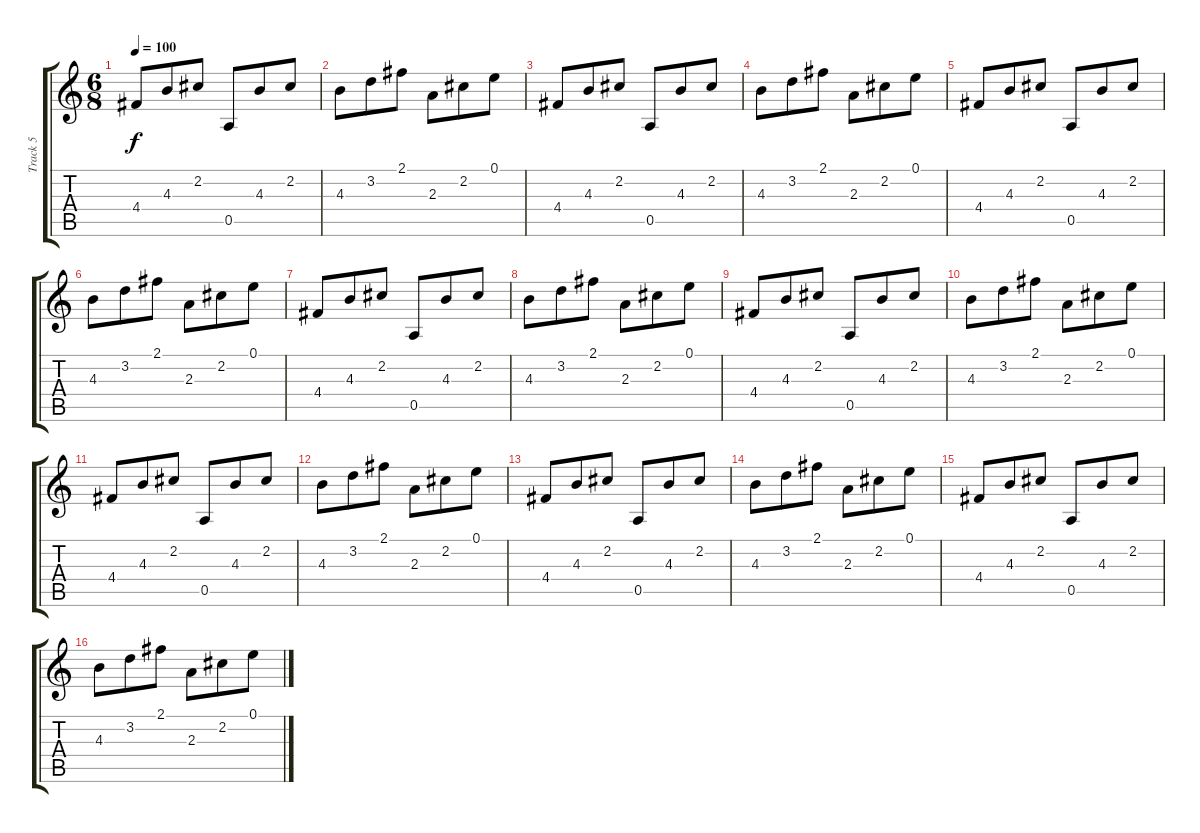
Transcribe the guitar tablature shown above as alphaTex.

\track ("Track 5" "Track 5") {instrument overdrivenguitar}
\staff {score tabs}
\tuning (E4 B3 G3 D3 A2 E2) {hide}
\ts (6 8)
\tempo 100
\clef g2
\ks c
4.4.8{dy f volume 13} 4.3.8{instrument acousticguitarsteel} 2.2.8 0.5.8 4.3.8 2.2.8 |
4.3.8 3.2.8 2.1.8 2.3.8 2.2.8 0.1.8 |
4.4.8{volume 13} 4.3.8{instrument acousticguitarsteel} 2.2.8 0.5.8 4.3.8 2.2.8 |
4.3.8 3.2.8 2.1.8 2.3.8 2.2.8 0.1.8 |
4.4.8{volume 13} 4.3.8{instrument acousticguitarsteel} 2.2.8 0.5.8 4.3.8 2.2.8 |
4.3.8 3.2.8 2.1.8 2.3.8 2.2.8 0.1.8 |
4.4.8{volume 13} 4.3.8{instrument acousticguitarsteel} 2.2.8 0.5.8 4.3.8 2.2.8 |
4.3.8 3.2.8 2.1.8 2.3.8 2.2.8 0.1.8 |
4.4.8{volume 13 instrument acousticguitarsteel} 4.3.8{instrument acousticguitarsteel} 2.2.8 0.5.8 4.3.8 2.2.8 |
4.3.8 3.2.8 2.1.8 2.3.8 2.2.8 0.1.8 |
4.4.8{volume 13} 4.3.8{instrument acousticguitarsteel} 2.2.8 0.5.8 4.3.8 2.2.8 |
4.3.8 3.2.8 2.1.8 2.3.8 2.2.8 0.1.8 |
4.4.8{volume 13} 4.3.8{instrument acousticguitarsteel} 2.2.8 0.5.8 4.3.8 2.2.8 |
4.3.8 3.2.8 2.1.8 2.3.8 2.2.8 0.1.8 |
4.4.8{volume 13} 4.3.8{instrument acousticguitarsteel} 2.2.8 0.5.8 4.3.8 2.2.8 |
4.3.8 3.2.8 2.1.8 2.3.8 2.2.8 0.1.8
